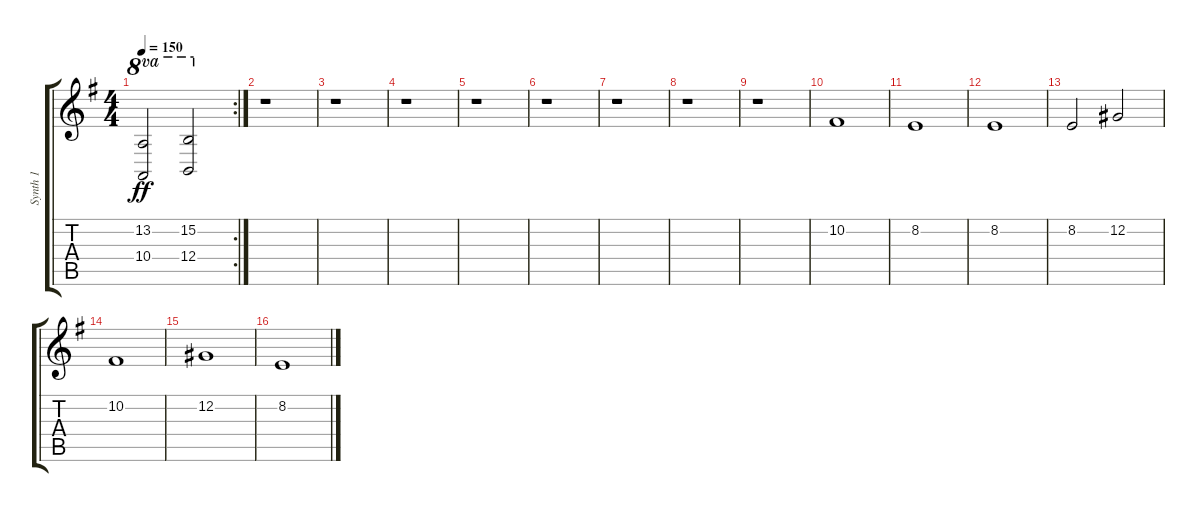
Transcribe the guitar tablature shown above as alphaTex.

\track ("Synth 1" "Synth 1") {instrument choiraahs}
\staff {score tabs}
\tuning (Db4 Ab3 E3 B2 Gb2 Db2) {hide}
\rc 2
\ts (4 4)
\tempo 150
\clef g2
\ks g
(13.2 10.4).2{ot 8va dy ff} (15.2 12.4).2{ot 8va} |
r.1 |
r.1 |
r.1 |
r.1 |
r.1 |
r.1 |
r.1 |
r.1 |
10.2.1 |
8.2.1 |
8.2.1 |
8.2.2 12.2.2 |
10.2.1 |
12.2.1 |
8.2.1
